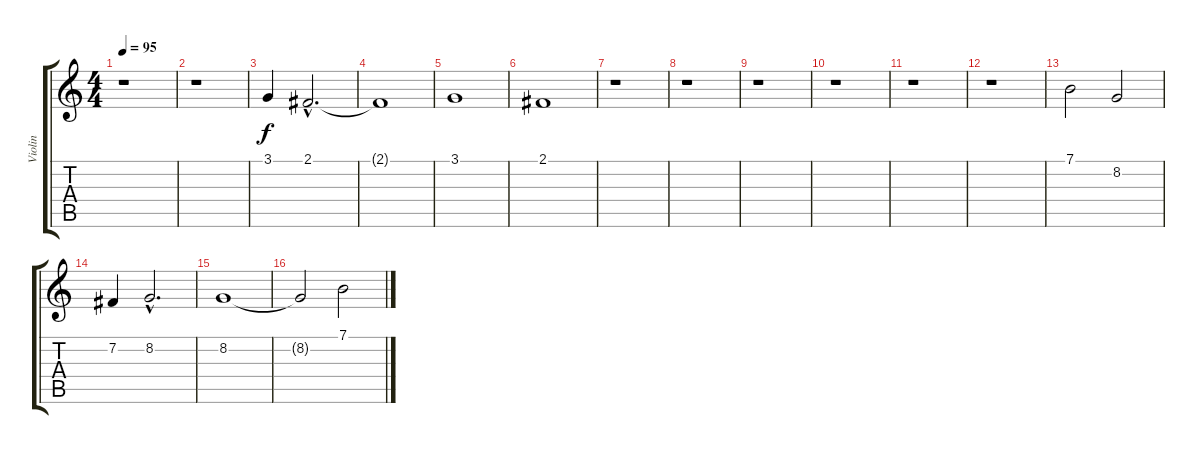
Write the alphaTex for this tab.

\track ("Violin" "Violin") {instrument stringensemble2}
\staff {score tabs}
\tuning (E4 B3 G3 D3 A2 E2) {hide}
\ts (4 4)
\tempo 95
\clef g2
\ks c
r.1{dy f} |
r.1 |
3.1.4 2.1{hac}.2{d} |
2.1{t}.1 |
3.1.1 |
2.1.1 |
r.1 |
r.1 |
r.1 |
r.1 |
r.1 |
r.1 |
7.1.2 8.2.2 |
7.2.4 8.2{hac}.2{d} |
8.2.1 |
8.2{t}.2 7.1.2
